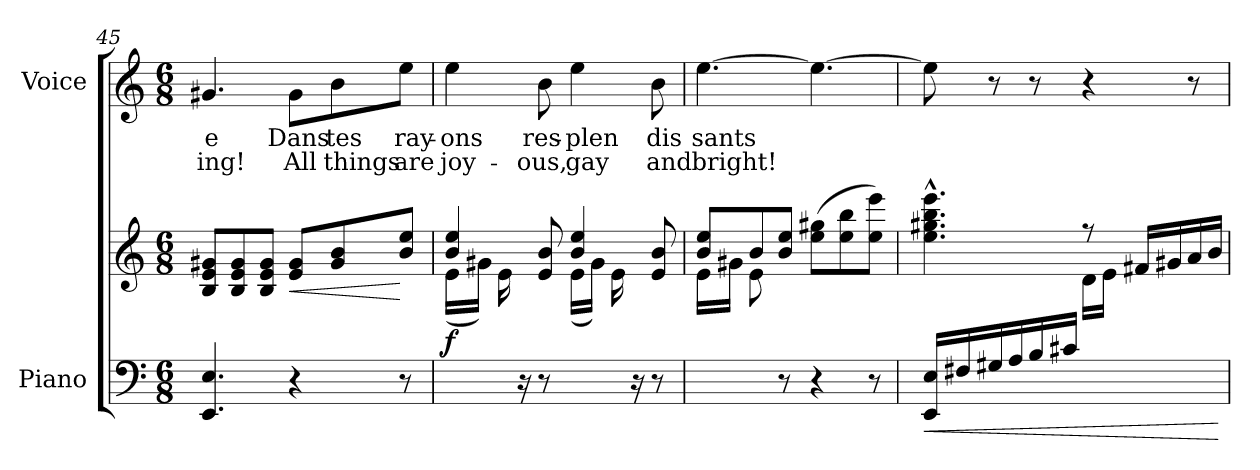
**kern	**kern	**dynam	**kern	**text	**text
*part2	*part2	*part2	*part1	*part1	*part1
*staff3	*staff2	*staff2/3	*staff1	*staff1	*staff1
*I"Piano	*	*	*I"Voice	*	*
*I'Pno	*	*	*	*	*
*clefF4	*clefG2	*	*clefG2	*	*
*k[]	*k[]	*	*k[]	*	*
*M6/8	*M6/8	*	*M6/8	*	*
=45	=45	=45	=45	=45	=45
4.EE/ 4.E/	8B/ 8e/ 8g#X/L	.	4.g#X/	-e	-ing!
.	8B/ 8e/ 8g#/	.	.	.	.
.	8B/ 8e/ 8g#/J	.	.	.	.
!	!	!LO:HP:b	!	!	!
4r	8e/ 8g#/L	<	8g#\L	Dans	All
.	8g#/ 8b/	.	8b\	tes	things
8r	8b/ 8ee/J	[	8ee\J	ray-	are
=46	=46	=46	=46	=46	=46
*	*^	*	*	*	*
!	!	!	!LO:DY:b	!	!	!
8.ryy	4b/ 4ee/	(<16e\LL	f	4ee\	-ons	joy-
.	.	16g#X\JJ)	.	.	.	.
.	.	16e\	.	.	.	.
16r	.	8.ryy	.	.	.	.
8r	8e/ 8b/	.	.	8b\	res-	-ous,
8.ryy	4b/ 4ee/	(<16e\LL	.	4ee\	-plen	gay
.	.	16g#\JJ)	.	.	.	.
.	.	16e\	.	.	.	.
16r	.	8.ryy	.	.	.	.
8r	8e/ 8b/	.	.	8b\	dis	and
=47	=47	=47	=47	=47	=47	=47
4ryy	8b/ 8ee/L	16e\LL	.	[4.ee\	sants	bright!
.	.	16g#X\JJ	.	.	.	.
.	8b/	8e\	.	.	.	.
8r	8b/ 8ee/J	2ryy	.	.	.	.
4r	(8ee\ 8gg#X\L	.	.	4.ee\_	.	.
.	8ee\ 8bb\	.	.	.	.	.
8r	8ee\ 8eee\J)	.	.	.	.	.
=48	=48	=48	=48	=48	=48	=48
!	!	!	!LO:HP:b=2	!	!	!
(16EE/ 16E/LL	4.ee\^^ 4.gg#X\^^ 4.bb\^^ 4.eee\^^	4.ryy	<	8ee\]	.	.
16F#X/	.	.	.	.	.	.
16G#X/	.	.	.	8r	.	.
16A/	.	.	.	.	.	.
16B/	.	.	.	8r	.	.
16c#X/JJ	.	.	.	.	.	.
4.ryy	8r	16d\LL	.	4r	.	.
.	.	16e\JJ	.	.	.	.
.	4ryy	16f#X/LL	.	.	.	.
.	.	16g#X/	.	.	.	.
.	.	16a/	.	8r	.	.
.	.	16b/JJ)	.	.	.	.
*	*v	*v	*	*	*	*
.	.	[	.	.	.
=	=	=	=	=	=
*-	*-	*-	*-	*-	*-
